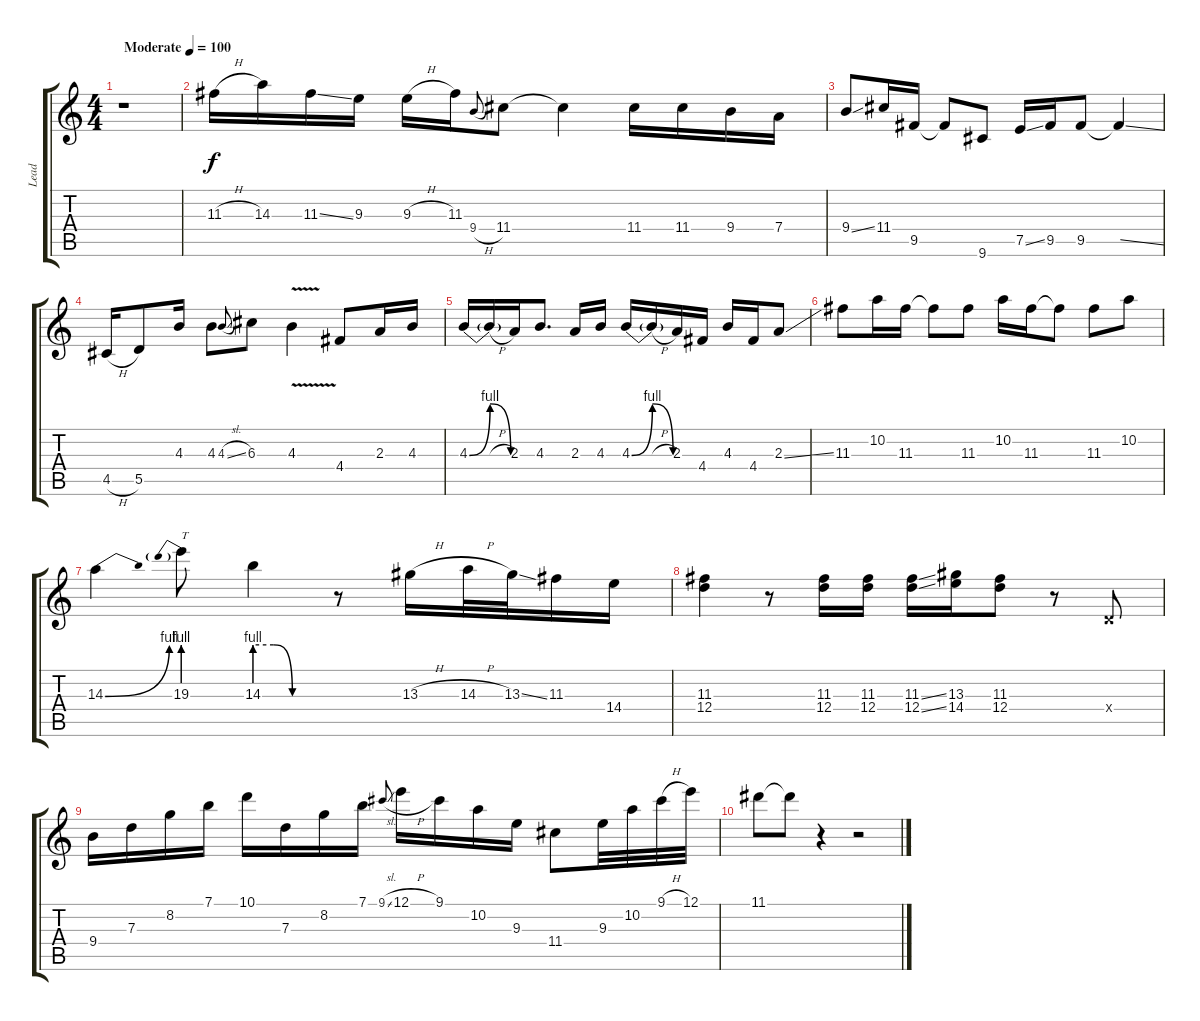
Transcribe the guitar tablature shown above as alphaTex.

\track ("Lead" "Lead") {instrument distortionguitar}
\staff {score tabs}
\tuning (E4 B3 G3 D3 A2 E2) {hide}
\ts (4 4)
\tempo (100 "Moderate")
\clef g2
\ks c
r.1{dy f instrument distortionguitar} |
11.3{h}.16 14.3.16 11.3{ss}.16 9.3.16 9.3{h}.16 11.3.16 9.4{h}.8{gr onbeat} 11.4.8 11.4{t}.4 11.4.16 11.4.16 9.4.16 7.4.16 |
9.4{ss}.8 11.4.16 9.5.16 9.5{t}.8 9.6.8 7.5{ss}.16 9.5.16 9.5.8 9.5{ss t}.4 |
4.5{h}.16 5.5.8 4.3.16 4.3.8 4.3{sl}.8{gr onbeat} 6.3.8 4.3{v}.4 4.4.8 2.3.16 4.3.16 |
4.3{be (bendrelease 0 0 10 4 20 4 60 0)}.16 4.3{h t}.16 2.3.16 4.3.8{d} 2.3.16 4.3.16 4.3{be (bendrelease 0 0 10 4 20 4 60 0)}.16 4.3{h t}.16 2.3.16 4.4.16 4.3.16 4.4.16 2.3{ss}.8 |
11.3.8 10.2.16 11.3.16 11.3{t}.8 11.3.8 10.2.16 11.3.16 11.3{t}.8 11.3.8 10.2.8 |
14.3{be (bend 0 0 60 4)}.4 19.3{be (prebend 0 4 60 4)}.8{txt "T"} 14.3{be (custom 0 4 15 4 30 0 60 0)}.4 r.8 13.3{h}.16 14.3{h}.32 13.3{ss}.32 11.3.16 14.4.16 |
(11.3 12.4).4 r.8 (11.3 12.4).16 (11.3 12.4).16 (11.3{ss} 12.4{ss}).16 (13.3 14.4).16 (11.3 12.4).8 r.8 0.4{x}.8 |
9.4.16 7.3.16 8.2.16 7.1.16 10.1.16 7.3.16 8.2.16 7.1.16 9.1{sl}.8{gr onbeat} 12.1{h}.16 9.1.16 10.2.16 9.3.16 11.4.8 9.3.32 10.2.32 9.1{h}.32 12.1.32 |
11.1.8 11.1{t}.8 r.4 r.2
